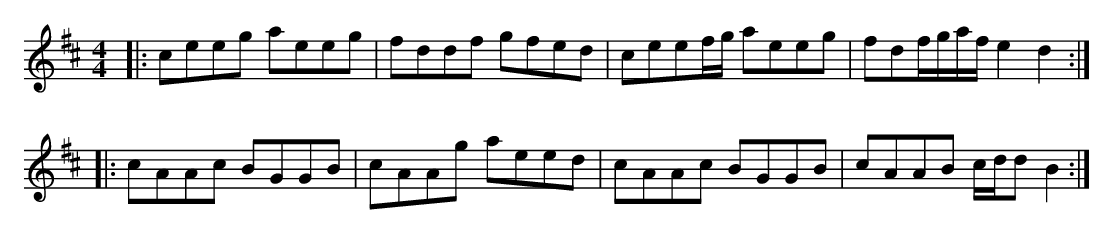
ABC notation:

X:1
M:4/4
K:Amix
|:ceeg aeeg|fddf gfed|ceef/g/ aeeg|fdf/g/a/f/ e2 d2:|
|:cAAc BGGB|cAAg aeed|cAAc BGGB|cAAB c/d/d B2:|
